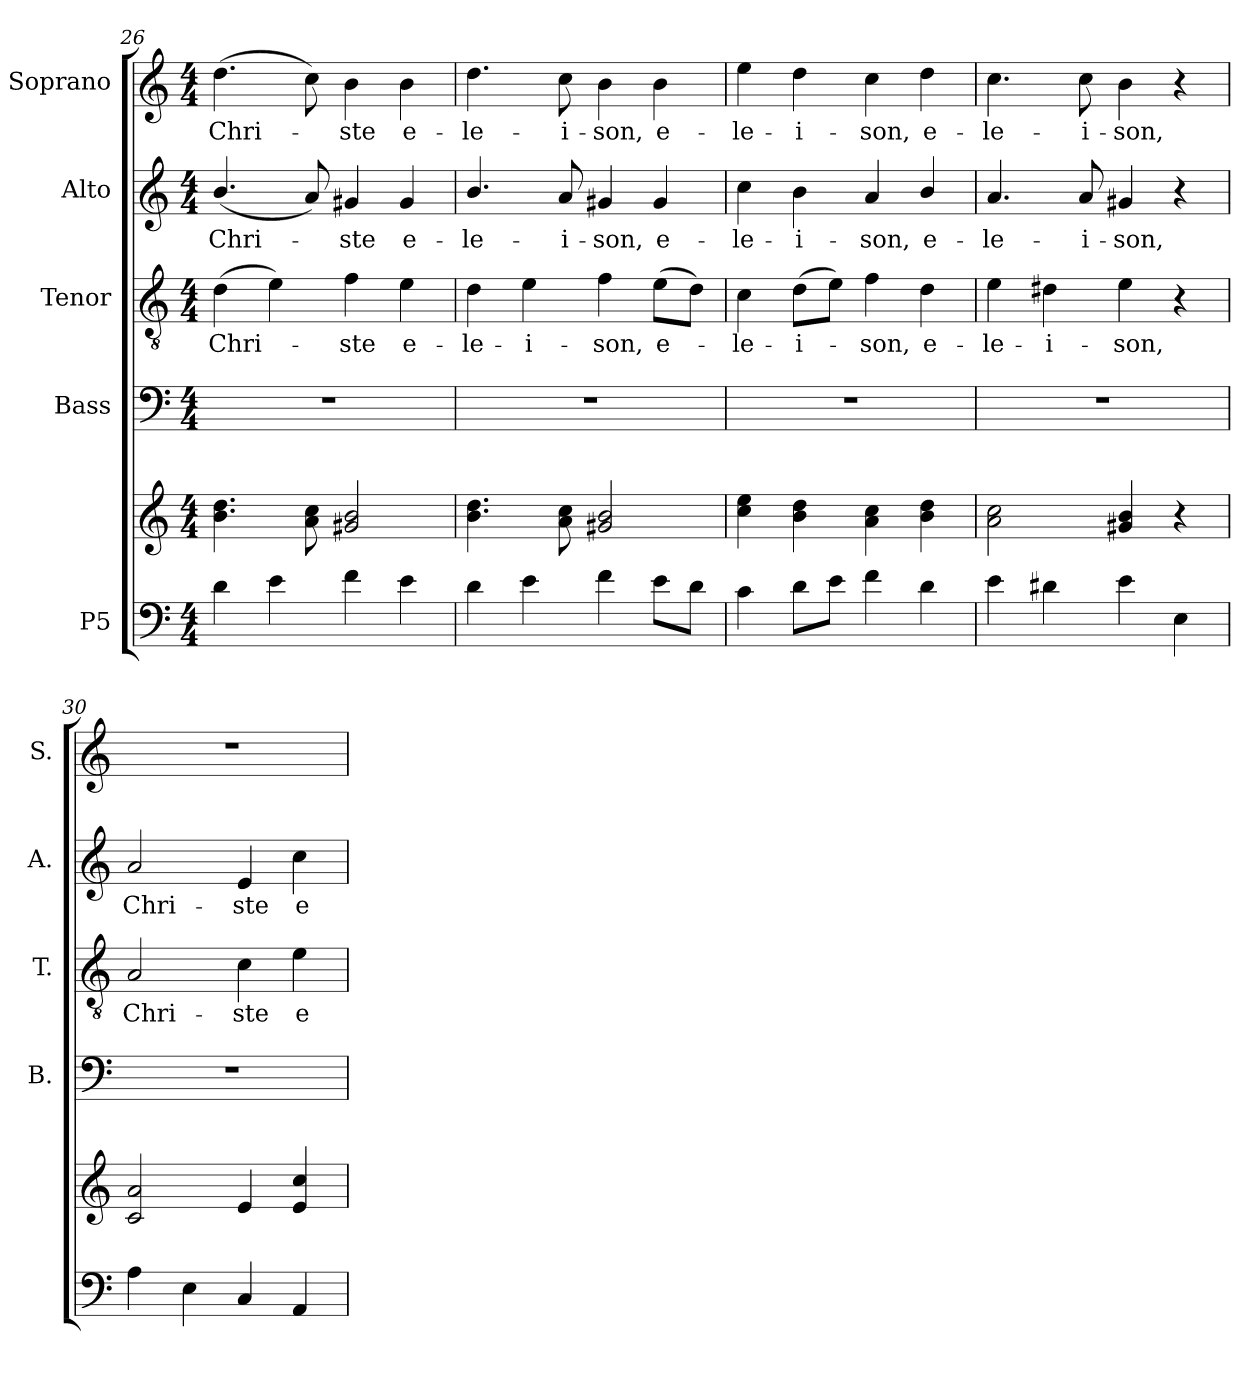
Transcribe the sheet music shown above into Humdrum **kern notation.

**kern	**kern	**kern	**kern	**text	**kern	**text	**kern	**text
*part5	*part5	*part4	*part3	*part3	*part2	*part2	*part1	*part1
*staff6	*staff5	*staff4	*staff3	*staff3	*staff2	*staff2	*staff1	*staff1
*I"P5	*	*I"Bass	*I"Tenor	*	*I"Alto	*	*I"Soprano	*
*	*	*I'B.	*I'T.	*	*I'A.	*	*I'S.	*
*clefF4	*clefG2	*clefF4	*clefGv2	*	*clefG2	*	*clefG2	*
*	*	*	*ITrd7c12	*	*	*	*	*
*k[]	*k[]	*k[]	*k[]	*	*k[]	*	*k[]	*
*C:	*C:	*C:	*C:	*	*C:	*	*C:	*
*M4/4	*M4/4	*M4/4	*M4/4	*	*M4/4	*	*M4/4	*
=26	=26	=26	=26	=26	=26	=26	=26	=26
!	!	!	!	!LO:LY:b:color=#000000	!	!	!	!
!	!	!	!	!	!	!LO:LY:b:color=#000000	!	!
!	!	!	!	!	!	!	!	!LO:LY:b:color=#000000
4di\	4.bi\ 4.ddi	1r	(4Di\	Chri-	(4.bi/	Chri-	(4.ddi\	Chri-
4ei\	.	.	4Ei\)	.	.	.	.	.
.	8ai\ 8cci	.	.	.	8ai/)	.	8cci\)	.
!	!	!	!	!LO:LY:b:color=#000000	!	!	!	!
!	!	!	!	!	!	!LO:LY:b:color=#000000	!	!
!	!	!	!	!	!	!	!	!LO:LY:b:color=#000000
4fi\	2g#Xi/ 2bi	.	4Fi\	-ste	4g#Xi/	-ste	4bi\	-ste
!	!	!	!	!LO:LY:b:color=#000000	!	!	!	!
!	!	!	!	!	!	!LO:LY:b:color=#000000	!	!
!	!	!	!	!	!	!	!	!LO:LY:b:color=#000000
4ei\	.	.	4Ei\	e-	4g#i/	e-	4bi\	e-
=27	=27	=27	=27	=27	=27	=27	=27	=27
!	!	!	!	!LO:LY:b:color=#000000	!	!	!	!
!	!	!	!	!	!	!LO:LY:b:color=#000000	!	!
!	!	!	!	!	!	!	!	!LO:LY:b:color=#000000
4di\	4.bi\ 4.ddi	1r	4Di\	-le-	4.bi/	-le-	4.ddi\	-le-
!	!	!	!	!LO:LY:b:color=#000000	!	!	!	!
4ei\	.	.	4Ei\	-i-	.	.	.	.
!	!	!	!	!	!	!LO:LY:b:color=#000000	!	!
!	!	!	!	!	!	!	!	!LO:LY:b:color=#000000
.	8ai\ 8cci	.	.	.	8ai/	-i-	8cci\	-i-
!	!	!	!	!LO:LY:b:color=#000000	!	!	!	!
!	!	!	!	!	!	!LO:LY:b:color=#000000	!	!
!	!	!	!	!	!	!	!	!LO:LY:b:color=#000000
4fi\	2g#Xi/ 2bi	.	4Fi\	-son,	4g#Xi/	-son,	4bi\	-son,
!	!	!	!	!LO:LY:b:color=#000000	!	!	!	!
!	!	!	!	!	!	!LO:LY:b:color=#000000	!	!
!	!	!	!	!	!	!	!	!LO:LY:b:color=#000000
8ei\L	.	.	(8Ei\L	e-	4g#i/	e-	4bi\	e-
8di\J	.	.	8Di\J)	.	.	.	.	.
=28	=28	=28	=28	=28	=28	=28	=28	=28
!	!	!	!	!LO:LY:b:color=#000000	!	!	!	!
!	!	!	!	!	!	!LO:LY:b:color=#000000	!	!
!	!	!	!	!	!	!	!	!LO:LY:b:color=#000000
4ci\	4cci\ 4eei	1r	4Ci\	-le-	4cci\	-le-	4eei\	-le-
!	!	!	!	!LO:LY:b:color=#000000	!	!	!	!
!	!	!	!	!	!	!LO:LY:b:color=#000000	!	!
!	!	!	!	!	!	!	!	!LO:LY:b:color=#000000
8di\L	4bi\ 4ddi	.	(8Di\L	-i-	4bi\	-i-	4ddi\	-i-
8ei\J	.	.	8Ei\J)	.	.	.	.	.
!	!	!	!	!LO:LY:b:color=#000000	!	!	!	!
!	!	!	!	!	!	!LO:LY:b:color=#000000	!	!
!	!	!	!	!	!	!	!	!LO:LY:b:color=#000000
4fi\	4ai\ 4cci	.	4Fi\	-son,	4ai/	-son,	4cci\	-son,
!	!	!	!	!LO:LY:b:color=#000000	!	!	!	!
!	!	!	!	!	!	!LO:LY:b:color=#000000	!	!
!	!	!	!	!	!	!	!	!LO:LY:b:color=#000000
4di\	4bi\ 4ddi	.	4Di\	e-	4bi/	e-	4ddi\	e-
!!LO:LB:g=z
=29	=29	=29	=29	=29	=29	=29	=29	=29
!	!	!	!	!LO:LY:b:color=#000000	!	!	!	!
!	!	!	!	!	!	!LO:LY:b:color=#000000	!	!
!	!	!	!	!	!	!	!	!LO:LY:b:color=#000000
4ei\	2ai\ 2cci	1r	4Ei\	-le-	4.ai/	-le-	4.cci\	-le-
!	!	!	!	!LO:LY:b:color=#000000	!	!	!	!
4d#Xi\	.	.	4D#Xi\	-i-	.	.	.	.
!	!	!	!	!	!	!LO:LY:b:color=#000000	!	!
!	!	!	!	!	!	!	!	!LO:LY:b:color=#000000
.	.	.	.	.	8ai/	-i-	8cci\	-i-
!	!	!	!	!LO:LY:b:color=#000000	!	!	!	!
!	!	!	!	!	!	!LO:LY:b:color=#000000	!	!
!	!	!	!	!	!	!	!	!LO:LY:b:color=#000000
4ei\	4g#Xi/ 4bi	.	4Ei\	-son,	4g#Xi/	-son,	4bi\	-son,
4Ei\	4r	.	4r	.	4r	.	4r	.
=30	=30	=30	=30	=30	=30	=30	=30	=30
!	!	!	!	!LO:LY:b:color=#000000	!	!	!	!
!	!	!	!	!	!	!LO:LY:b:color=#000000	!	!
4Ai\	2ci/ 2ai	1r	2AAi/	Chri-	2ai/	Chri-	1r	.
4Ei\	.	.	.	.	.	.	.	.
!	!	!	!	!LO:LY:b:color=#000000	!	!	!	!
!	!	!	!	!	!	!LO:LY:b:color=#000000	!	!
4Ci/	4ei/	.	4Ci\	-ste	4ei/	-ste	.	.
!	!	!	!	!LO:LY:b:color=#000000	!	!	!	!
!	!	!	!	!	!	!LO:LY:b:color=#000000	!	!
4AAi/	4ei/ 4cci	.	4Ei\	e-	4cci\	e-	.	.
=	=	=	=	=	=	=	=	=
*-	*-	*-	*-	*-	*-	*-	*-	*-
